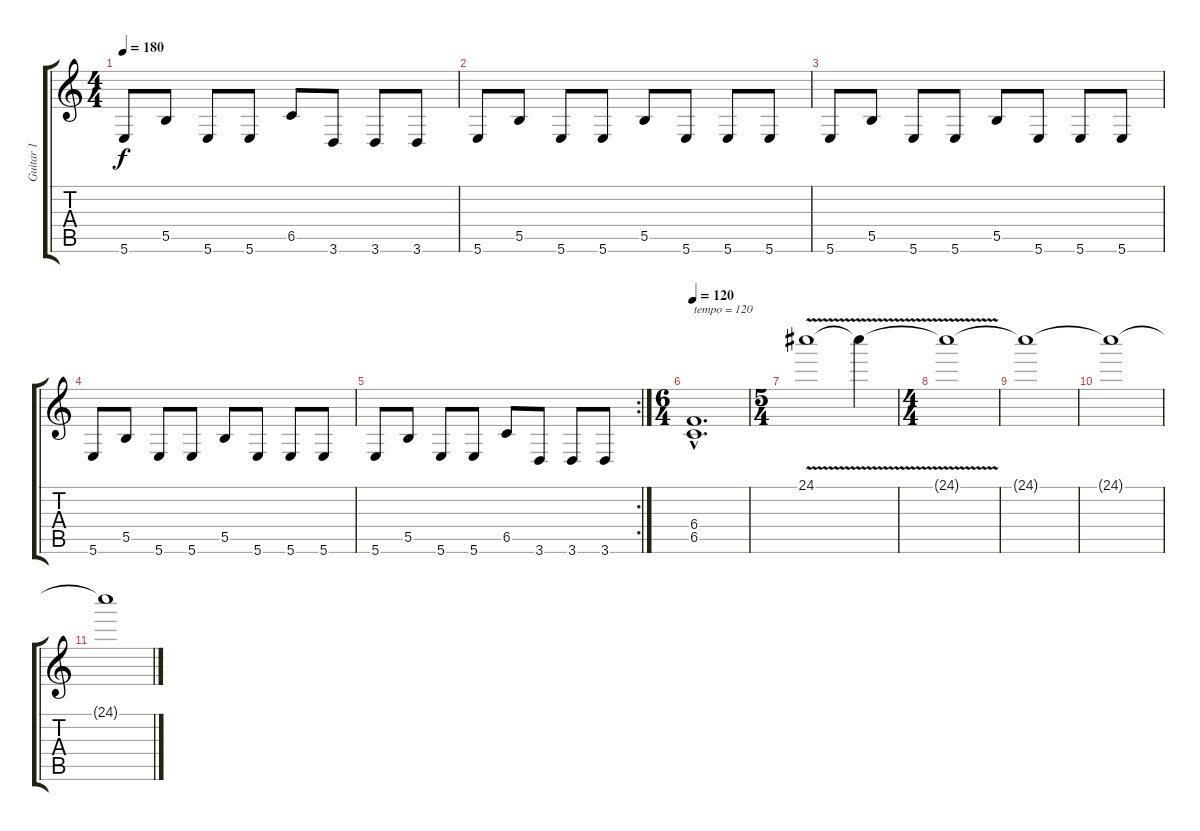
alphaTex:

\track ("Guitar 1" "Guitar 1") {instrument distortionguitar}
\staff {score tabs}
\tuning (Db4 Ab3 E3 B2 Gb2 B1) {hide}
\ts (4 4)
\tempo 180
\clef g2
\ks c
5.6.8{dy f} 5.5.8 5.6.8 5.6.8 6.5.8 3.6.8 3.6.8 3.6.8 |
5.6.8 5.5.8 5.6.8 5.6.8 5.5.8 5.6.8 5.6.8 5.6.8 |
5.6.8 5.5.8 5.6.8 5.6.8 5.5.8 5.6.8 5.6.8 5.6.8 |
5.6.8 5.5.8 5.6.8 5.6.8 5.5.8 5.6.8 5.6.8 5.6.8 |
\rc 2
5.6.8 5.5.8 5.6.8 5.6.8 6.5.8 3.6.8 3.6.8 3.6.8 |
\ts (6 4)
\tempo 120
(6.4{hac} 6.5{hac}).1{d txt "tempo = 120"} |
\ts (5 4)
24.1{v}.1 24.1{v t}.4 |
\ts (4 4)
24.1{t}.1 |
24.1{t}.1{volume 0} |
24.1{t}.1 |
24.1{t}.1
